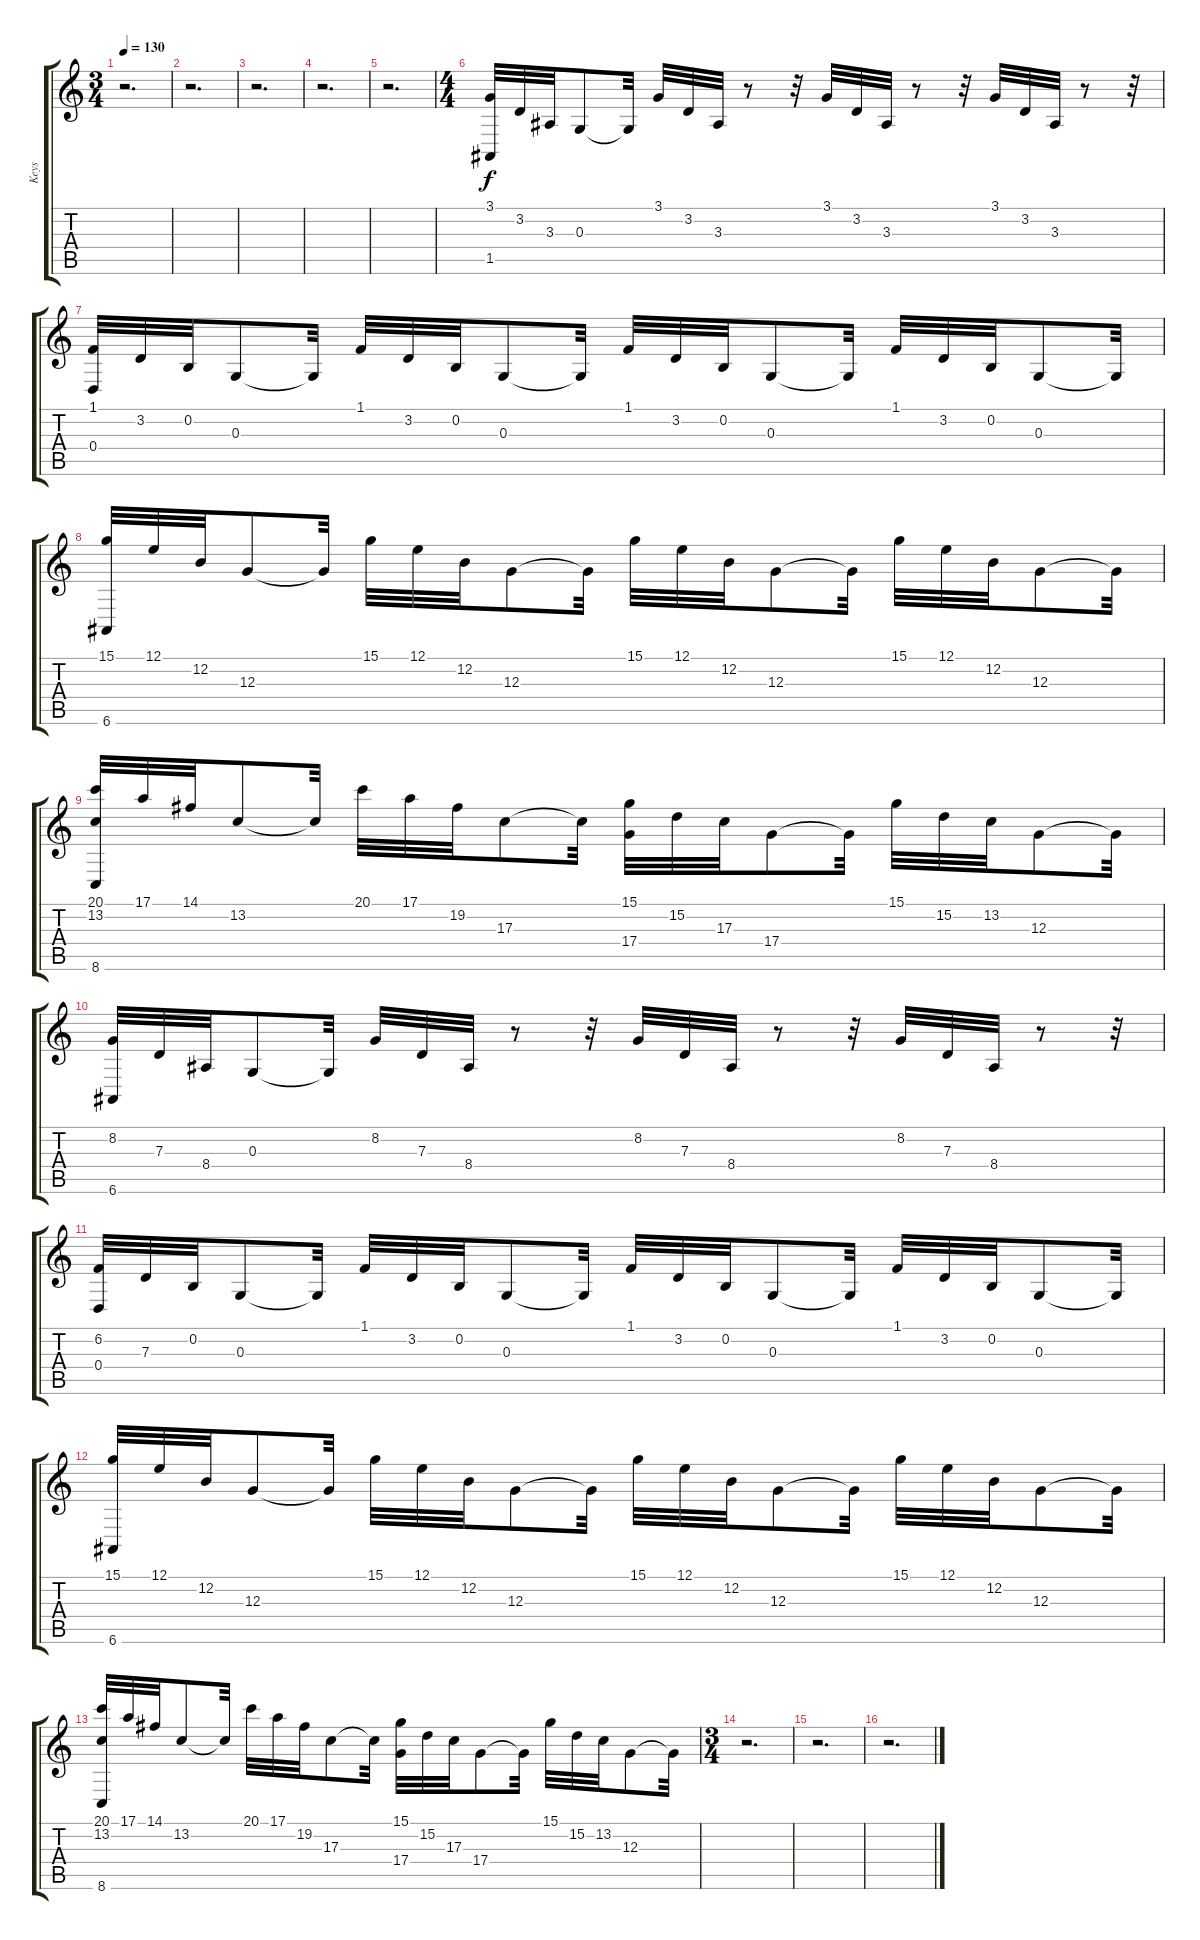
\track ("Keys" "Keys") {instrument stringensemble1}
\staff {score tabs}
\tuning (E4 B3 G3 D3 A2 E2) {hide}
\ts (3 4)
\tempo 130
\clef g2
\ks c
r.2{d dy f} |
r.2{d} |
r.2{d} |
r.2{d} |
r.2{d} |
\ts (4 4)
(3.1 1.5).32 3.2.32 3.3.32 0.3.8 0.3{t}.32 3.1.32 3.2.32 3.3.32 r.8 r.32 3.1.32 3.2.32 3.3.32 r.8 r.32 3.1.32 3.2.32 3.3.32 r.8 r.32 |
(1.1 0.4).32 3.2.32 0.2.32 0.3.8 0.3{t}.32 1.1.32 3.2.32 0.2.32 0.3.8 0.3{t}.32 1.1.32 3.2.32 0.2.32 0.3.8 0.3{t}.32 1.1.32 3.2.32 0.2.32 0.3.8 0.3{t}.32 |
(15.1 6.6).32 12.1.32 12.2.32 12.3.8 12.3{t}.32 15.1.32 12.1.32 12.2.32 12.3.8 12.3{t}.32 15.1.32 12.1.32 12.2.32 12.3.8 12.3{t}.32 15.1.32 12.1.32 12.2.32 12.3.8 12.3{t}.32 |
(20.1 13.2 8.6).32 17.1.32 14.1.32 13.2.8 13.2{t}.32 20.1.32 17.1.32 19.2.32 17.3.8 17.3{t}.32 (15.1 17.4).32 15.2.32 17.3.32 17.4.8 17.4{t}.32 15.1.32 15.2.32 13.2.32 12.3.8 12.3{t}.32 |
(8.2 6.6).32 7.3.32 8.4.32 0.3.8 0.3{t}.32 8.2.32 7.3.32 8.4.32 r.8 r.32 8.2.32 7.3.32 8.4.32 r.8 r.32 8.2.32 7.3.32 8.4.32 r.8 r.32 |
(6.2 0.4).32 7.3.32 0.2.32 0.3.8 0.3{t}.32 1.1.32 3.2.32 0.2.32 0.3.8 0.3{t}.32 1.1.32 3.2.32 0.2.32 0.3.8 0.3{t}.32 1.1.32 3.2.32 0.2.32 0.3.8 0.3{t}.32 |
(15.1 6.6).32 12.1.32 12.2.32 12.3.8 12.3{t}.32 15.1.32 12.1.32 12.2.32 12.3.8 12.3{t}.32 15.1.32 12.1.32 12.2.32 12.3.8 12.3{t}.32 15.1.32 12.1.32 12.2.32 12.3.8 12.3{t}.32 |
(20.1 13.2 8.6).32 17.1.32 14.1.32 13.2.8 13.2{t}.32 20.1.32 17.1.32 19.2.32 17.3.8 17.3{t}.32 (15.1 17.4).32 15.2.32 17.3.32 17.4.8 17.4{t}.32 15.1.32 15.2.32 13.2.32 12.3.8 12.3{t}.32 |
\ts (3 4)
r.2{d} |
r.2{d} |
r.2{d}
